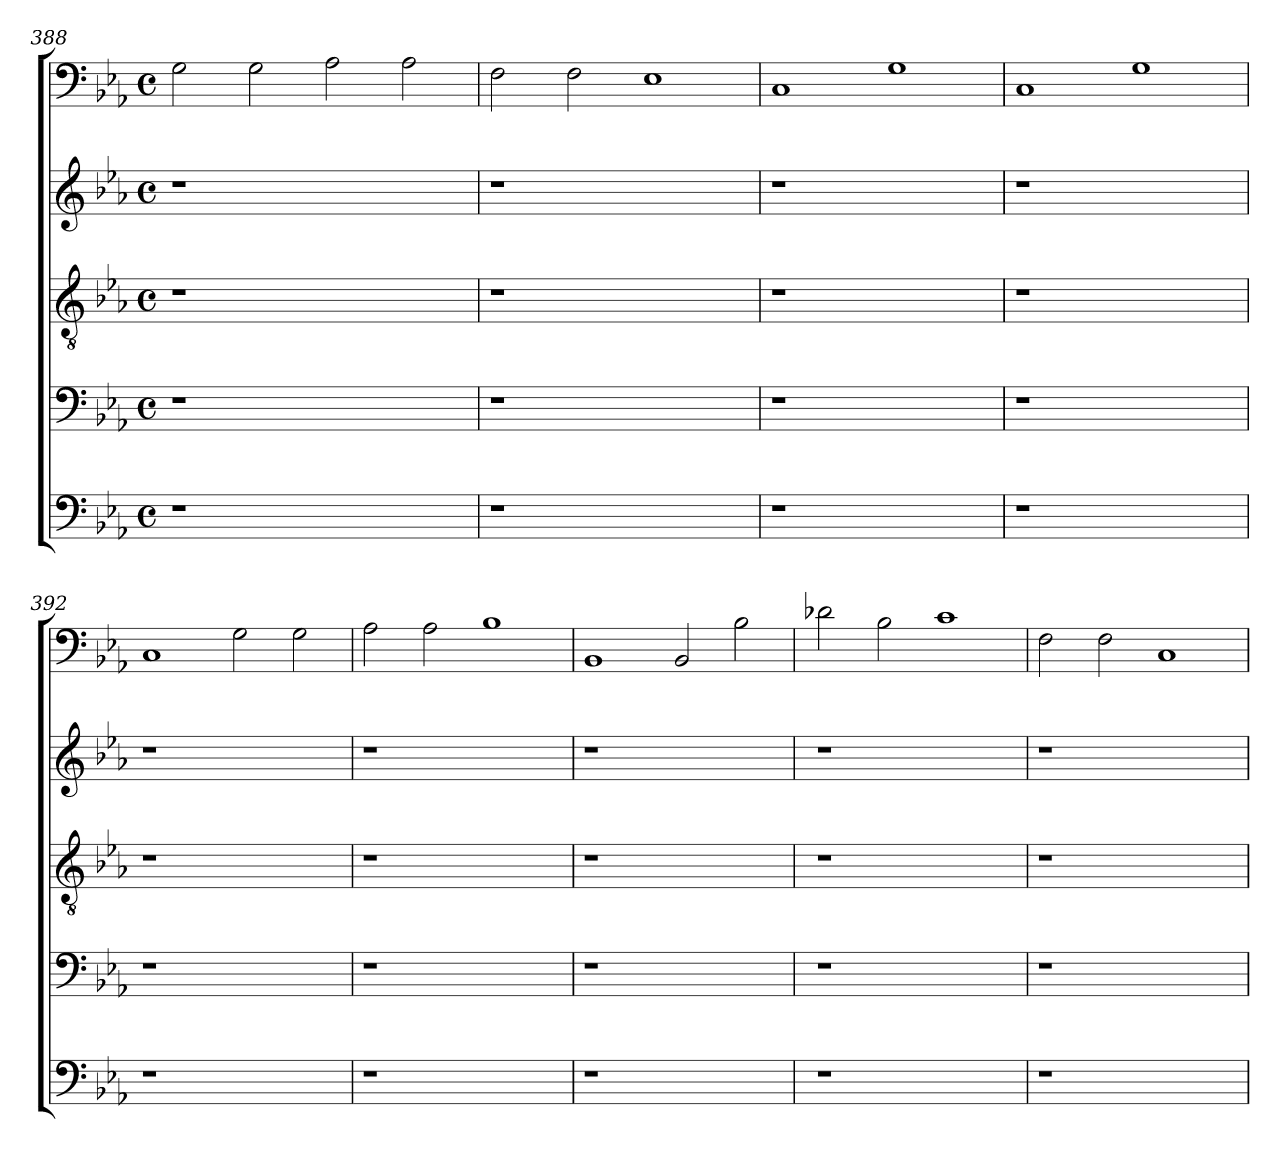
**kern	**kern	**kern	**kern	**kern
*part5	*part4	*part3	*part2	*part1
*staff5	*staff4	*staff3	*staff2	*staff1
*clefF4	*clefF4	*clefGv2	*clefG2	*clefF4
*	*ITrd-3c-5	*ITrd-3c-5	*ITrd-3c-5	*ITrd-3c-5
*k[b-e-a-]	*k[b-e-a-d-]	*k[b-e-a-d-]	*k[b-e-a-d-]	*k[b-e-a-d-]
*E-:	*A-:	*A-:	*A-:	*A-:
*M4/4	*M4/4	*M4/4	*M4/4	*M4/4
*met(c)	*met(c)	*met(c)	*met(c)	*met(c)
=388	=388	=388	=388	=388
1r	1r	1r	1r	2c\
.	.	.	.	2c\
1ryy	1ryy	1ryy	1ryy	2d-\
.	.	.	.	2d-\
=389	=389	=389	=389	=389
1r	1r	1r	1r	2B-\
.	.	.	.	2B-\
1ryy	1ryy	1ryy	1ryy	1A-
!!LO:LB:g=z
=390	=390	=390	=390	=390
1r	1r	1r	1r	1F
1ryy	1ryy	1ryy	1ryy	1c
=391	=391	=391	=391	=391
1r	1r	1r	1r	1F
1ryy	1ryy	1ryy	1ryy	1c
=392	=392	=392	=392	=392
1r	1r	1r	1r	1F
1ryy	1ryy	1ryy	1ryy	2c\
.	.	.	.	2c\
=393	=393	=393	=393	=393
1r	1r	1r	1r	2d-\
.	.	.	.	2d-\
1ryy	1ryy	1ryy	1ryy	1e-
!!LO:LB:g=z
=394	=394	=394	=394	=394
1r	1r	1r	1r	1E-
1ryy	1ryy	1ryy	1ryy	2E-/
.	.	.	.	2e-\
=395	=395	=395	=395	=395
1r	1r	1r	1r	2g-X\
.	.	.	.	2e-\
1ryy	1ryy	1ryy	1ryy	1f
=396	=396	=396	=396	=396
1r	1r	1r	1r	2B-\
.	.	.	.	2B-\
1ryy	1ryy	1ryy	1ryy	1F
=	=	=	=	=
*-	*-	*-	*-	*-
